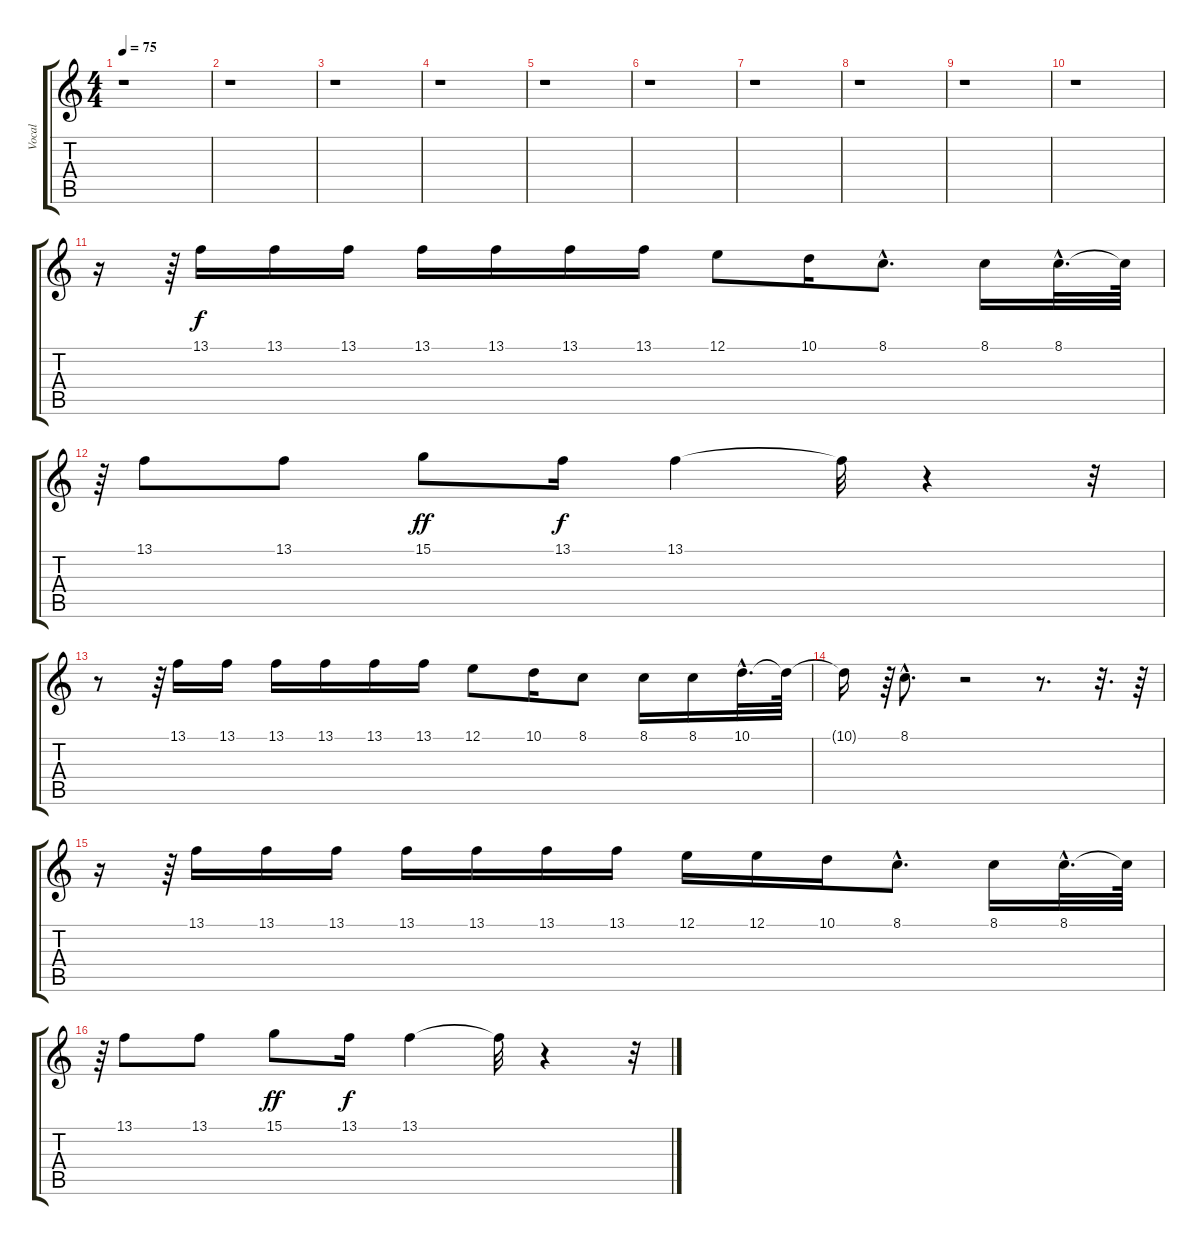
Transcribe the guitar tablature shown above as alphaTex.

\track ("Vocal" "Vocal") {instrument oboe}
\staff {score tabs}
\tuning (E4 B3 G3 D3 A2 E2) {hide}
\ts (4 4)
\tempo 75
\clef g2
\ks c
r.1{dy f} |
r.1 |
r.1 |
r.1 |
r.1 |
r.1 |
r.1 |
r.1 |
r.1 |
r.1 |
r.16 r.64{tu (3 2)} 13.1.16 13.1.16 13.1.16 13.1.16 13.1.16 13.1.16 13.1.16 12.1.8 10.1.16 8.1{hac}.8{d} 8.1.16 8.1{hac}.32{d} 8.1{t}.64 |
r.64{tu (3 2)} 13.1.8 13.1.8 15.1.8{dy ff} 13.1.16{dy f} 13.1.4 13.1{t}.32 r.4 r.32{tu (3 2)} |
r.8 r.64{tu (3 2)} 13.1.16 13.1.16 13.1.16 13.1.16 13.1.16 13.1.16 12.1.8 10.1.16 8.1.8 8.1.16 8.1.16 10.1{hac}.32{d} 10.1{t}.64 |
10.1{t}.16 r.64{tu (3 2)} 8.1{hac}.8{d} r.2 r.8{d} r.32{d} r.64 |
r.16 r.64{tu (3 2)} 13.1.16 13.1.16 13.1.16 13.1.16 13.1.16 13.1.16 13.1.16 12.1.16 12.1.16 10.1.16 8.1{hac}.8{d} 8.1.16 8.1{hac}.32{d} 8.1{t}.64 |
r.64{tu (3 2)} 13.1.8 13.1.8 15.1.8{dy ff} 13.1.16{dy f} 13.1.4 13.1{t}.32 r.4 r.32{tu (3 2)}
